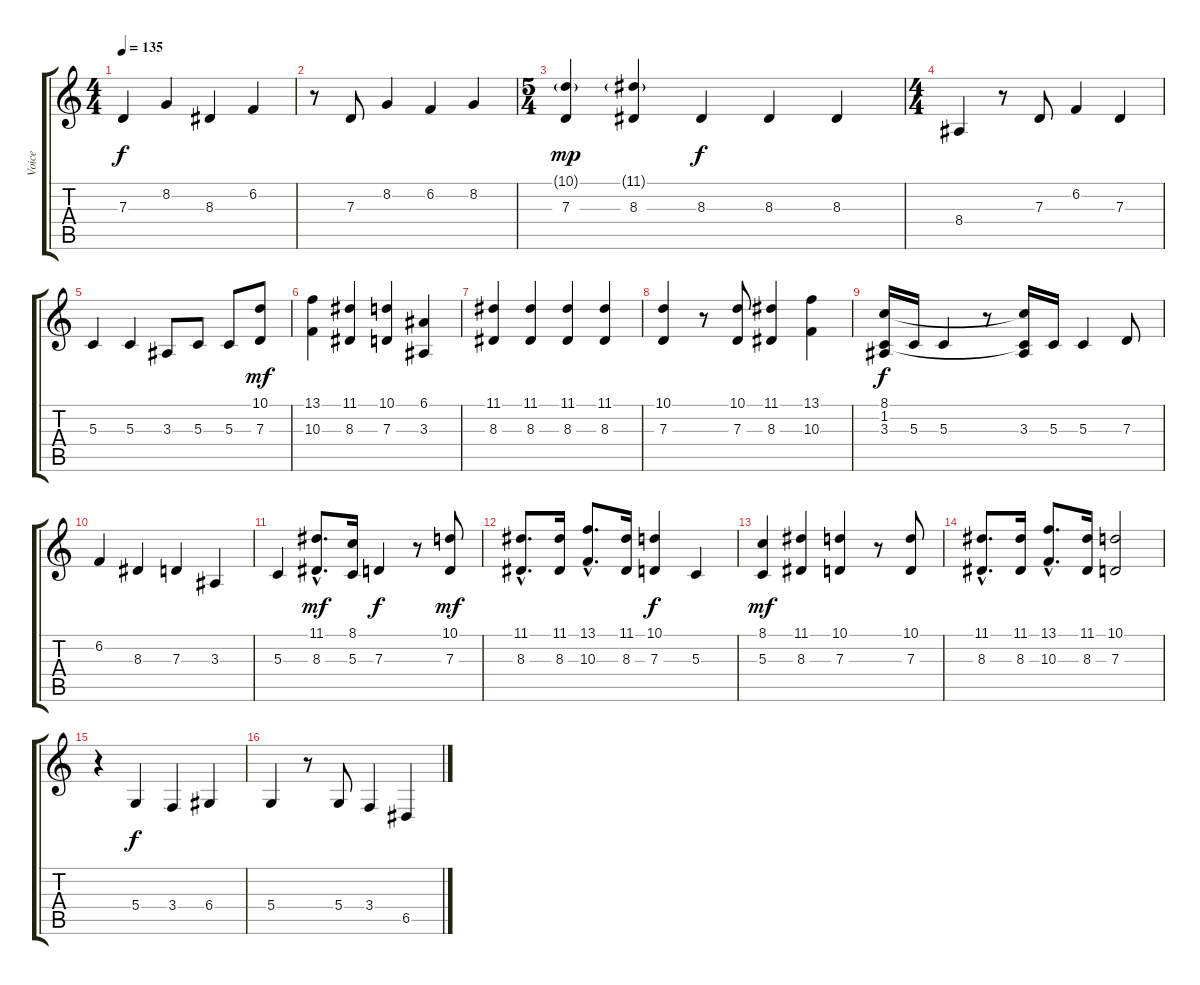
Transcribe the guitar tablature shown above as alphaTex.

\track ("Voice" "Voice") {instrument flute}
\staff {score tabs}
\tuning (E4 B3 G3 D3 A2 E2) {hide}
\ts (4 4)
\tempo 135
\clef g2
\ks c
7.3.4{dy f} 8.2.4 8.3.4 6.2.4 |
r.8 7.3.8 8.2.4 6.2.4 8.2.4 |
\ts (5 4)
(10.1{g} 7.3).4{dy mp} (11.1{g} 8.3).4 8.3.4{dy f} 8.3.4 8.3.4 |
\ts (4 4)
8.4.4 r.8 7.3.8 6.2.4 7.3.4 |
5.3.4 5.3.4 3.3.8 5.3.8 5.3.8 (10.1 7.3).8{dy mf} |
(13.1 10.3).4 (11.1 8.3).4 (10.1 7.3).4 (6.1 3.3).4 |
(11.1 8.3).4 (11.1 8.3).4 (11.1 8.3).4 (11.1 8.3).4 |
(10.1 7.3).4 r.8 (10.1 7.3).8 (11.1 8.3).4 (13.1 10.3).4 |
(8.1 1.2 3.3).16{dy f} 5.3.16 5.3.4 r.8 (8.1{t} 1.2{t} 3.3).16 5.3.16 5.3.4 7.3.8 |
6.2.4 8.3.4 7.3.4 3.3.4 |
5.3.4 (11.1{hac} 8.3{hac}).8{d dy mf} (8.1 5.3).16 7.3.4{dy f} r.8 (10.1 7.3).8{dy mf} |
(11.1{hac} 8.3{hac}).8{d} (11.1 8.3).16 (13.1{hac} 10.3{hac}).8{d} (11.1 8.3).16 (10.1 7.3).4{dy f} 5.3.4 |
(8.1 5.3).4{dy mf} (11.1 8.3).4 (10.1 7.3).4 r.8 (10.1 7.3).8 |
(11.1{hac} 8.3{hac}).8{d} (11.1 8.3).16 (13.1{hac} 10.3{hac}).8{d} (11.1 8.3).16 (10.1 7.3).2 |
r.4 5.4.4{dy f} 3.4.4 6.4.4 |
5.4.4 r.8 5.4.8 3.4.4 6.5.4
